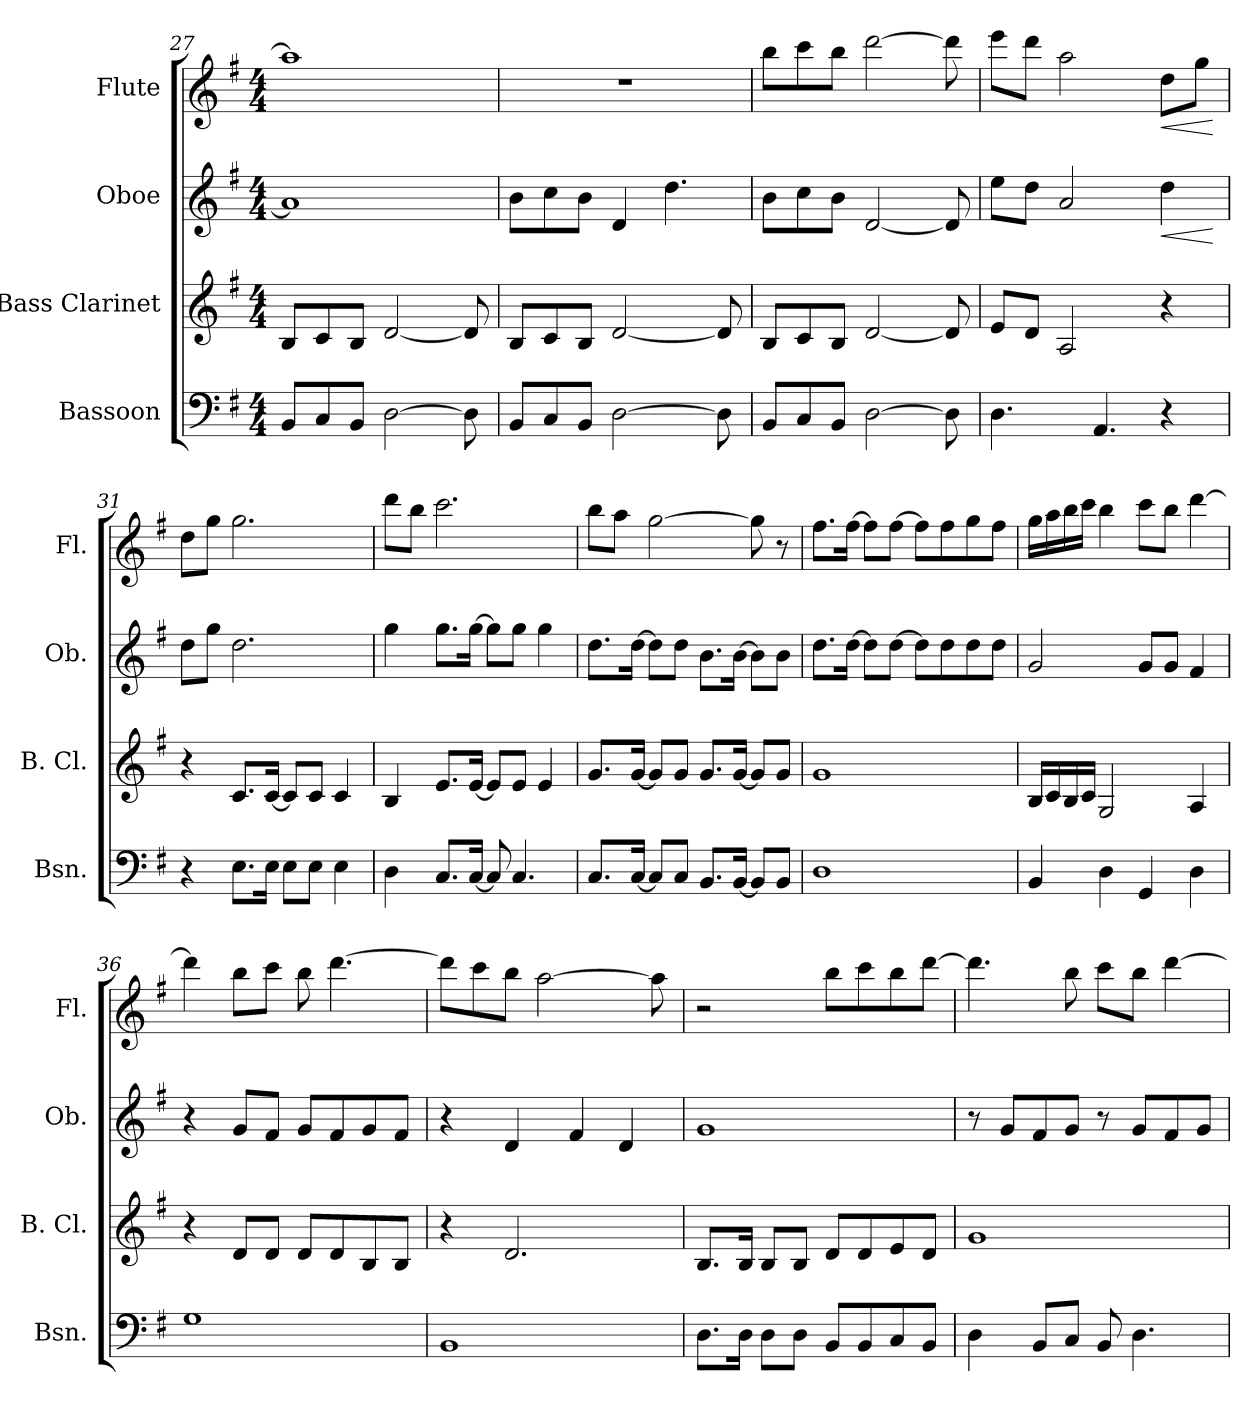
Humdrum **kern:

**kern	**kern	**kern	**dynam	**kern	**dynam
*part4	*part3	*part2	*part2	*part1	*part1
*staff4	*staff3	*staff2	*staff2	*staff1	*staff1
*I"Bassoon	*I"Bass Clarinet	*I"Oboe	*	*I"Flute	*
*I'Bsn.	*I'B. Cl.	*I'Ob.	*	*I'Fl.	*
*clefF4	*clefG2	*clefG2	*	*clefG2	*
*	*ITrd8c14	*	*	*	*
*k[f#]	*k[f#]	*k[f#]	*	*k[f#]	*
*M4/4	*M4/4	*M4/4	*	*M4/4	*
=27	=27	=27	=27	=27	=27
8BB/L	8BB/L	1a]	.	1aa]	.
8C/	8C/	.	.	.	.
8BB/J	8BB/J	.	.	.	.
[2D\	[2D/	.	.	.	.
8D\]	8D/]	.	.	.	.
=28	=28	=28	=28	=28	=28
8BB/L	8BB/L	8b\L	.	1r	.
8C/	8C/	8cc\	.	.	.
8BB/J	8BB/J	8b\J	.	.	.
[2D\	[2D/	4d/	.	.	.
.	.	4.dd\	.	.	.
8D\]	8D/]	.	.	.	.
=29	=29	=29	=29	=29	=29
8BB/L	8BB/L	8b\L	.	8bb\L	.
8C/	8C/	8cc\	.	8ccc\	.
8BB/J	8BB/J	8b\J	.	8bb\J	.
[2D\	[2D/	[2d/	.	[2ddd\	.
8D\]	8D/]	8d/]	.	8ddd\]	.
!!LO:LB:g=z
=30	=30	=30	=30	=30	=30
4.D\	8E/L	8ee\L	.	8eee\L	.
.	8D/J	8dd\J	.	8ddd\J	.
.	2AA/	2a/	.	2aa\	.
4.AA/	.	.	.	.	.
!	!	!	!LO:HP:b	!	!LO:HP:b
4r	4r	4dd\	<	8dd\L	<
.	.	.	.	8gg\J	.
.	.	.	[	.	[
=31	=31	=31	=31	=31	=31
4r	4r	8dd\L	.	8dd\L	.
.	.	8gg\J	.	8gg\J	.
8.E\L	8.C/L	2.dd\	.	2.gg\	.
16E\Jk	[16C/Jk	.	.	.	.
8E\L	8C/L]	.	.	.	.
8E\J	8C/J	.	.	.	.
4E\	4C/	.	.	.	.
=32	=32	=32	=32	=32	=32
4D\	4BB/	4gg\	.	8ddd\L	.
.	.	.	.	8bb\J	.
8.C/L	8.E/L	8.gg\L	.	2.ccc\	.
[16C/Jk	[16E/Jk	[16gg\Jk	.	.	.
8C/]	8E/L]	8gg\L]	.	.	.
4.C/	8E/J	8gg\J	.	.	.
.	4E/	4gg\	.	.	.
=33	=33	=33	=33	=33	=33
8.C/L	8.G/L	8.dd\L	.	8bb\L	.
.	.	.	.	8aa\J	.
[16C/Jk	[16G/Jk	[16dd\Jk	.	.	.
8C/L]	8G/L]	8dd\L]	.	[2gg\	.
8C/J	8G/J	8dd\J	.	.	.
8.BB/L	8.G/L	8.b\L	.	.	.
[16BB/Jk	[16G/Jk	[16b\Jk	.	.	.
8BB/L]	8G/L]	8b\L]	.	8gg\]	.
8BB/J	8G/J	8b\J	.	8r	.
=34	=34	=34	=34	=34	=34
1D	1G	8.dd\L	.	8.ff#\L	.
.	.	[16dd\Jk	.	[16ff#\Jk	.
.	.	8dd\L]	.	8ff#\L]	.
.	.	[8dd\J	.	[8ff#\J	.
.	.	8dd\L]	.	8ff#\L]	.
.	.	8dd\	.	8ff#\	.
.	.	8dd\	.	8gg\	.
.	.	8dd\J	.	8ff#\J	.
!!LO:LB:g=z
=35	=35	=35	=35	=35	=35
4BB/	16BB/LL	2g/	.	16gg\LL	.
.	16C/	.	.	16aa\	.
.	16BB/	.	.	16bb\	.
.	16C/JJ	.	.	16ccc\JJ	.
4D\	2GG/	.	.	4bb\	.
4GG/	.	8g/L	.	8ccc\L	.
.	.	8g/J	.	8bb\J	.
4D\	4AA/	4f#/	.	[4ddd\	.
=36	=36	=36	=36	=36	=36
1G	4r	4r	.	4ddd\]	.
.	8D/L	8g/L	.	8bb\L	.
.	8D/J	8f#/J	.	8ccc\J	.
.	8D/L	8g/L	.	8bb\	.
.	8D/	8f#/	.	[4.ddd\	.
.	8BB/	8g/	.	.	.
.	8BB/J	8f#/J	.	.	.
=37	=37	=37	=37	=37	=37
1BB	4r	4r	.	8ddd\L]	.
.	.	.	.	8ccc\	.
.	2.D/	4d/	.	8bb\J	.
.	.	.	.	[2aa\	.
.	.	4f#/	.	.	.
.	.	4d/	.	.	.
.	.	.	.	8aa\]	.
=38	=38	=38	=38	=38	=38
8.D\L	8.BB/L	1g	.	2r	.
16D\Jk	16BB/Jk	.	.	.	.
8D\L	8BB/L	.	.	.	.
8D\J	8BB/J	.	.	.	.
8BB/L	8D/L	.	.	8bb\L	.
8BB/	8D/	.	.	8ccc\	.
8C/	8E/	.	.	8bb\	.
8BB/J	8D/J	.	.	[8ddd\J	.
!!LO:PB:g=z
=39	=39	=39	=39	=39	=39
4D\	1G	8r	.	4.ddd\]	.
.	.	8g/L	.	.	.
8BB/L	.	8f#/	.	.	.
8C/J	.	8g/J	.	8bb\	.
8BB/	.	8r	.	8ccc\L	.
4.D\	.	8g/L	.	8bb\J	.
.	.	8f#/	.	[4ddd\	.
.	.	8g/J	.	.	.
=	=	=	=	=	=
*-	*-	*-	*-	*-	*-
